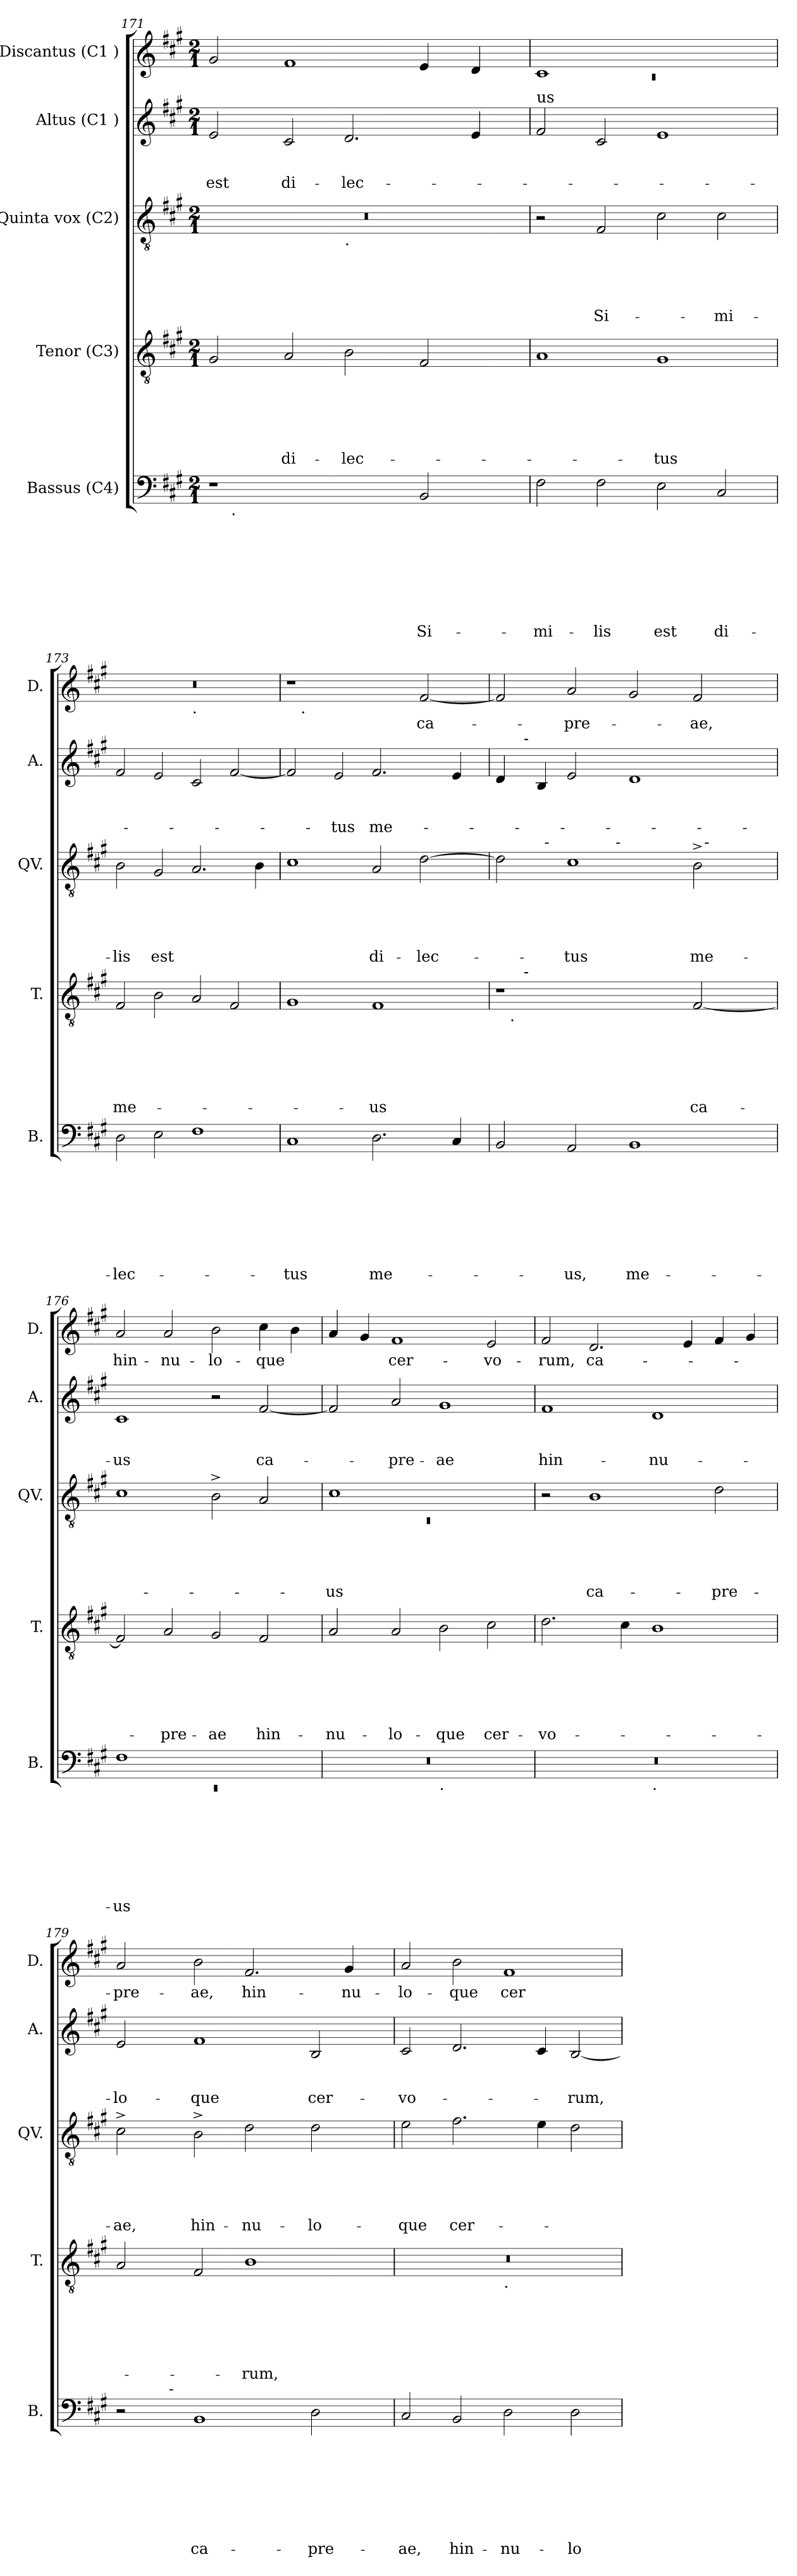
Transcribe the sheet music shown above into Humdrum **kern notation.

**kern	**text	**text	**text	**text	**text	**text	**text	**text	**kern	**text	**text	**text	**text	**text	**text	**kern	**text	**text	**text	**text	**text	**kern	**text	**text	**text	**kern	**text
*part5	*part5	*part5	*part5	*part5	*part5	*part5	*part5	*part5	*part4	*part4	*part4	*part4	*part4	*part4	*part4	*part3	*part3	*part3	*part3	*part3	*part3	*part2	*part2	*part2	*part2	*part1	*part1
*staff5	*staff5	*staff5	*staff5	*staff5	*staff5	*staff5	*staff5	*staff5	*staff4	*staff4	*staff4	*staff4	*staff4	*staff4	*staff4	*staff3	*staff3	*staff3	*staff3	*staff3	*staff3	*staff2	*staff2	*staff2	*staff2	*staff1	*staff1
*I"Bassus (C4)	*	*	*	*	*	*	*	*	*I"Tenor (C3)	*	*	*	*	*	*	*I"Quinta vox (C2)	*	*	*	*	*	*I"Altus (C1 )	*	*	*	*I"Discantus (C1 )	*
*I'B.	*	*	*	*	*	*	*	*	*I'T.	*	*	*	*	*	*	*I'QV.	*	*	*	*	*	*I'A.	*	*	*	*I'D.	*
!!LO:LB:g=z
*clefF4	*	*	*	*	*	*	*	*	*clefGv2	*	*	*	*	*	*	*clefGv2	*	*	*	*	*	*clefG2	*	*	*	*clefG2	*
*k[f#c#g#]	*	*	*	*	*	*	*	*	*k[f#c#g#]	*	*	*	*	*	*	*k[f#c#g#]	*	*	*	*	*	*k[f#c#g#]	*	*	*	*k[f#c#g#]	*
*A:	*	*	*	*	*	*	*	*	*A:	*	*	*	*	*	*	*A:	*	*	*	*	*	*A:	*	*	*	*A:	*
*M2/1	*	*	*	*	*	*	*	*	*M2/1	*	*	*	*	*	*	*M2/1	*	*	*	*	*	*M2/1	*	*	*	*M2/1	*
=171	=171	=171	=171	=171	=171	=171	=171	=171	=171	=171	=171	=171	=171	=171	=171	=171	=171	=171	=171	=171	=171	=171	=171	=171	=171	=171	=171
!	!	!	!	!	!	!	!	!	!	!	!	!	!	!	!	!	!	!	!	!	!	!	!	!	!LO:LY:b	!	!
*^	*	*	*	*	*	*	*	*	*	*	*	*	*	*	*	*^	*	*	*	*	*	*	*	*	*	*	*
1r	16.ryy	.	.	.	.	.	.	.	.	2G#/	.	.	.	.	.	.	0r	1ryy	.	.	.	.	.	2e/	.	.	est	2g#/	.
!	!LO:TX:b:t=.	!	!	!	!	!	!	!	!	!	!	!	!	!	!	!	!	!	!	!	!	!	!	!	!	!	!	!	!
.	1ryy	.	.	.	.	.	.	.	.	.	.	.	.	.	.	.	.	.	.	.	.	.	.	.	.	.	.	.	.
!	!	!	!	!	!	!	!	!	!	!	!	!	!	!	!	!LO:LY:b	!	!	!	!	!	!	!	!	!	!	!LO:LY:b	!	!
.	.	.	.	.	.	.	.	.	.	2A/	.	.	.	.	.	di-	.	.	.	.	.	.	.	2c#/	.	.	di-	1f#	.
!	!	!	!	!	!	!	!	!	!	!	!	!	!	!	!	!	!	!LO:TX:b:t=.	!	!	!	!	!	!	!	!	!	!	!
!	!	!	!	!	!	!	!	!	!	!	!	!	!	!	!	!LO:LY:b	!	!	!	!	!	!	!	!	!	!	!LO:LY:b	!	!
2ryy	.	.	.	.	.	.	.	.	.	2B\	.	.	.	.	.	-lec-	.	1ryy	.	.	.	.	.	2.d/	.	.	-lec-	.	.
.	2ryy	.	.	.	.	.	.	.	.	.	.	.	.	.	.	.	.	.	.	.	.	.	.	.	.	.	.	.	.
!	!	!	!	!	!	!	!	!	!LO:LY:b	!	!	!	!	!	!	!	!	!	!	!	!	!	!	!	!	!	!	!	!
2BB/	.	.	.	.	.	.	.	.	Si-	2F#/	.	.	.	.	.	.	.	.	.	.	.	.	.	.	.	.	.	4e/	.
.	4ryy	.	.	.	.	.	.	.	.	.	.	.	.	.	.	.	.	.	.	.	.	.	.	.	.	.	.	.	.
.	.	.	.	.	.	.	.	.	.	.	.	.	.	.	.	.	.	.	.	.	.	.	.	4e/	.	.	.	4d/	.
.	8ryy	.	.	.	.	.	.	.	.	.	.	.	.	.	.	.	.	.	.	.	.	.	.	.	.	.	.	.	.
.	32ryy	.	.	.	.	.	.	.	.	.	.	.	.	.	.	.	.	.	.	.	.	.	.	.	.	.	.	.	.
=172	=172	=172	=172	=172	=172	=172	=172	=172	=172	=172	=172	=172	=172	=172	=172	=172	=172	=172	=172	=172	=172	=172	=172	=172	=172	=172	=172	=172	=172
*	*	*	*	*	*	*	*	*	*	*	*	*	*	*	*	*	*	*	*	*	*	*	*	*	*	*	*	*^	*
!	!	!	!	!	!	!	!	!	!	!	!	!	!	!	!	!	!	!	!	!	!	!	!	!LO:TX:a:t=us	!	!	!	!	!	!
!	!	!	!	!	!	!	!	!	!LO:LY:b	!	!	!	!	!	!	!	!	!	!	!	!	!	!	!	!	!	!	!	!LO:N:vis=1	!
*v	*v	*	*	*	*	*	*	*	*	*	*	*	*	*	*	*	*v	*v	*	*	*	*	*	*	*	*	*	*	*	*
2F#\	.	.	.	.	.	.	.	-mi-	1A	.	.	.	.	.	.	2r	.	.	.	.	.	2f#/	.	.	.	1c#	0rc	.
!	!	!	!	!	!	!	!	!LO:LY:b	!	!	!	!	!	!	!	!	!	!	!	!	!LO:LY:b	!	!	!	!	!	!	!
2F#\	.	.	.	.	.	.	.	-lis	.	.	.	.	.	.	.	2F#/	.	.	.	.	Si-	2c#/	.	.	.	.	.	.
!	!	!	!	!	!	!	!	!LO:LY:b	!	!	!	!	!	!	!LO:LY:b	!	!	!	!	!	!	!	!	!	!	!	!	!
2E\	.	.	.	.	.	.	.	est	1G#	.	.	.	.	.	-tus	2c#\	.	.	.	.	.	1e	.	.	.	1ryy	.	.
!	!	!	!	!	!	!	!	!LO:LY:b	!	!	!	!	!	!	!	!	!	!	!	!	!LO:LY:b	!	!	!	!	!	!	!
2C#/	.	.	.	.	.	.	.	di-	.	.	.	.	.	.	.	2c#\	.	.	.	.	-mi-	.	.	.	.	.	.	.
=173	=173	=173	=173	=173	=173	=173	=173	=173	=173	=173	=173	=173	=173	=173	=173	=173	=173	=173	=173	=173	=173	=173	=173	=173	=173	=173	=173	=173
!	!	!	!	!	!	!	!	!LO:LY:b	!	!	!	!	!	!	!LO:LY:b	!	!	!	!	!	!LO:LY:b	!	!	!	!	!	!	!
2D\	.	.	.	.	.	.	.	-lec-	2F#/	.	.	.	.	.	me-	2B\	.	.	.	.	-lis	2f#/	.	.	.	0r	1ryy	.
!	!	!	!	!	!	!	!	!	!	!	!	!	!	!	!	!	!	!	!	!	!LO:LY:b	!	!	!	!	!	!	!
2E\	.	.	.	.	.	.	.	.	2B\	.	.	.	.	.	.	2G#/	.	.	.	.	est	2e/	.	.	.	.	.	.
!	!	!	!	!	!	!	!	!	!	!	!	!	!	!	!	!	!	!	!	!	!	!	!	!	!	!	!LO:TX:b:t=.	!
1F#	.	.	.	.	.	.	.	.	2A/	.	.	.	.	.	.	2.A/	.	.	.	.	.	2c#/	.	.	.	.	1ryy	.
.	.	.	.	.	.	.	.	.	2F#/	.	.	.	.	.	.	.	.	.	.	.	.	[<2f#/	.	.	.	.	.	.
.	.	.	.	.	.	.	.	.	.	.	.	.	.	.	.	4B\	.	.	.	.	.	.	.	.	.	.	.	.
=174	=174	=174	=174	=174	=174	=174	=174	=174	=174	=174	=174	=174	=174	=174	=174	=174	=174	=174	=174	=174	=174	=174	=174	=174	=174	=174	=174	=174
!	!	!	!	!	!	!	!	!LO:LY:b	!	!	!	!	!	!	!	!	!	!	!	!	!	!	!	!	!	!	!	!
1C#	.	.	.	.	.	.	.	-tus	1G#	.	.	.	.	.	.	1c#	.	.	.	.	.	2f#/]	.	.	.	1r	16.ryy	.
!	!	!	!	!	!	!	!	!	!	!	!	!	!	!	!	!	!	!	!	!	!	!	!	!	!	!	!LO:TX:b:t=.	!
.	.	.	.	.	.	.	.	.	.	.	.	.	.	.	.	.	.	.	.	.	.	.	.	.	.	.	1ryy	.
!	!	!	!	!	!	!	!	!	!	!	!	!	!	!	!	!	!	!	!	!	!	!	!	!	!LO:LY:b	!	!	!
.	.	.	.	.	.	.	.	.	.	.	.	.	.	.	.	.	.	.	.	.	.	2e/	.	.	-tus	.	.	.
!	!	!	!	!	!	!	!	!LO:LY:b	!	!	!	!	!	!	!LO:LY:b	!	!	!	!	!	!LO:LY:b	!	!	!	!LO:LY:b	!	!	!
2.D\	.	.	.	.	.	.	.	me-	1F#	.	.	.	.	.	-us	2A/	.	.	.	.	di-	2.f#/	.	.	me-	2ryy	.	.
.	.	.	.	.	.	.	.	.	.	.	.	.	.	.	.	.	.	.	.	.	.	.	.	.	.	.	2ryy	.
!	!	!	!	!	!	!	!	!	!	!	!	!	!	!	!	!	!	!	!	!	!LO:LY:b	!	!	!	!	!	!	!LO:LY:b
.	.	.	.	.	.	.	.	.	.	.	.	.	.	.	.	[>2d\	.	.	.	.	-lec-	.	.	.	.	[>2f#/	.	-ca-
.	.	.	.	.	.	.	.	.	.	.	.	.	.	.	.	.	.	.	.	.	.	.	.	.	.	.	4ryy	.
4C#/	.	.	.	.	.	.	.	.	.	.	.	.	.	.	.	.	.	.	.	.	.	4e/	.	.	.	.	.	.
.	.	.	.	.	.	.	.	.	.	.	.	.	.	.	.	.	.	.	.	.	.	.	.	.	.	.	8ryy	.
.	.	.	.	.	.	.	.	.	.	.	.	.	.	.	.	.	.	.	.	.	.	.	.	.	.	.	32ryy	.
*	*	*	*	*	*	*	*	*	*	*	*	*	*	*	*	*	*	*	*	*	*	*	*	*	*	*v	*v	*
!!LO:PB:g=z
=175	=175	=175	=175	=175	=175	=175	=175	=175	=175	=175	=175	=175	=175	=175	=175	=175	=175	=175	=175	=175	=175	=175	=175	=175	=175	=175	=175
*	*	*	*	*	*	*	*	*	*^	*	*	*	*	*	*	*^	*	*	*	*	*	*^	*	*	*	*	*
*	*	*	*	*	*	*	*	*	*	*^	*	*	*	*	*	*	*	*^	*	*	*	*	*	*	*	*	*	*	*	*
*	*	*	*	*	*	*	*	*	*	*	*	*	*	*	*	*	*	*	*	*^	*	*	*	*	*	*	*	*	*	*	*	*
2BB/	.	.	.	.	.	.	.	.	1r	16.ryy	8ryy	.	.	.	.	.	.	2d\]	4ryy	2ryy	1ryy	.	.	.	.	.	4d/	8ryy	.	.	.	2f#/]	.
!	!	!	!	!	!	!	!	!	!	!LO:TX:b:t=.	!	!	!	!	!	!	!	!	!	!	!	!	!	!	!	!	!	!	!	!	!	!	!
.	.	.	.	.	.	.	.	.	.	1ryy	.	.	.	.	.	.	.	.	.	.	.	.	.	.	.	.	.	.	.	.	.	.	.
.	.	.	.	.	.	.	.	.	.	.	32ryy	.	.	.	.	.	.	.	.	.	.	.	.	.	.	.	.	32ryy	.	.	.	.	.
!	!	!	!	!	!	!	!	!	!	!	!	!	!	!	!	!	!	!	!	!	!	!	!	!	!	!	!	!LO:TX:a:t=-	!	!	!	!	!
!	!	!	!	!	!	!	!	!	!	!	!LO:TX:a:t=-	!	!	!	!	!	!	!	!	!	!	!	!	!	!	!	!	!	!	!	!	!	!
.	.	.	.	.	.	.	.	.	.	.	1ryy	.	.	.	.	.	.	.	.	.	.	.	.	.	.	.	.	1ryy	.	.	.	.	.
.	.	.	.	.	.	.	.	.	.	.	.	.	.	.	.	.	.	.	32ryy	.	.	.	.	.	.	.	4B/	.	.	.	.	.	.
!	!	!	!	!	!	!	!	!	!	!	!	!	!	!	!	!	!	!	!LO:TX:a:t=-	!	!	!	!	!	!	!	!	!	!	!	!	!	!
.	.	.	.	.	.	.	.	.	.	.	.	.	.	.	.	.	.	.	1ryy	.	.	.	.	.	.	.	.	.	.	.	.	.	.
!	!	!	!	!	!	!	!	!LO:LY:b	!	!	!	!	!	!	!	!	!	!	!	!	!	!	!	!	!	!LO:LY:b	!	!	!	!	!	!	!LO:LY:b
2AA/	.	.	.	.	.	.	.	-us,	.	.	.	.	.	.	.	.	.	1c#	.	4ryy	.	.	.	.	.	-tus	2e/	.	.	.	.	2a/	-pre-
.	.	.	.	.	.	.	.	.	.	.	.	.	.	.	.	.	.	.	.	8ryy	.	.	.	.	.	.	.	.	.	.	.	.	.
.	.	.	.	.	.	.	.	.	.	.	.	.	.	.	.	.	.	.	.	32ryy	.	.	.	.	.	.	.	.	.	.	.	.	.
!	!	!	!	!	!	!	!	!	!	!	!	!	!	!	!	!	!	!	!	!LO:TX:a:t=-	!	!	!	!	!	!	!	!	!	!	!	!	!
.	.	.	.	.	.	.	.	.	.	.	.	.	.	.	.	.	.	.	.	1ryy	.	.	.	.	.	.	.	.	.	.	.	.	.
!	!	!	!	!	!	!	!	!LO:LY:b	!	!	!	!	!	!	!	!	!	!	!	!	!	!	!	!	!	!	!	!	!	!	!	!	!
1BB	.	.	.	.	.	.	.	me-	2ryy	.	.	.	.	.	.	.	.	.	.	.	2ryy	.	.	.	.	.	1d	.	.	.	.	2g#/	.
.	.	.	.	.	.	.	.	.	.	2ryy	.	.	.	.	.	.	.	.	.	.	.	.	.	.	.	.	.	.	.	.	.	.	.
.	.	.	.	.	.	.	.	.	.	.	2ryy	.	.	.	.	.	.	.	.	.	.	.	.	.	.	.	.	2ryy	.	.	.	.	.
.	.	.	.	.	.	.	.	.	.	.	.	.	.	.	.	.	.	.	2ryy	.	.	.	.	.	.	.	.	.	.	.	.	.	.
!	!	!	!	!	!	!	!	!	!	!	!	!	!	!	!	!	!LO:LY:b	!	!	!	!	!	!	!	!	!LO:LY:b	!	!	!	!	!	!	!LO:LY:b
.	.	.	.	.	.	.	.	.	[<2F#/	.	.	.	.	.	.	.	ca-	2B^>\	.	.	16ryy	.	.	.	.	me-	.	.	.	.	.	2f#/	-ae,
!	!	!	!	!	!	!	!	!	!	!	!	!	!	!	!	!	!	!	!	!	!LO:TX:a:t=-	!	!	!	!	!	!	!	!	!	!	!	!
.	.	.	.	.	.	.	.	.	.	.	.	.	.	.	.	.	.	.	.	.	4..ryy	.	.	.	.	.	.	.	.	.	.	.	.
.	.	.	.	.	.	.	.	.	.	4ryy	.	.	.	.	.	.	.	.	.	.	.	.	.	.	.	.	.	.	.	.	.	.	.
.	.	.	.	.	.	.	.	.	.	.	4ryy	.	.	.	.	.	.	.	.	.	.	.	.	.	.	.	.	4ryy	.	.	.	.	.
.	.	.	.	.	.	.	.	.	.	.	.	.	.	.	.	.	.	.	8..ryy	.	.	.	.	.	.	.	.	.	.	.	.	.	.
.	.	.	.	.	.	.	.	.	.	8ryy	.	.	.	.	.	.	.	.	.	.	.	.	.	.	.	.	.	.	.	.	.	.	.
.	.	.	.	.	.	.	.	.	.	.	16.ryy	.	.	.	.	.	.	.	.	16.ryy	.	.	.	.	.	.	.	16.ryy	.	.	.	.	.
.	.	.	.	.	.	.	.	.	.	32ryy	.	.	.	.	.	.	.	.	.	.	.	.	.	.	.	.	.	.	.	.	.	.	.
=176	=176	=176	=176	=176	=176	=176	=176	=176	=176	=176	=176	=176	=176	=176	=176	=176	=176	=176	=176	=176	=176	=176	=176	=176	=176	=176	=176	=176	=176	=176	=176	=176	=176
*^	*	*	*	*	*	*	*	*	*	*	*	*	*	*	*	*	*	*	*	*	*	*	*	*	*	*	*	*	*	*	*	*	*
!	!LO:N:vis=1	!	!	!	!	!	!	!	!LO:LY:b	!	!	!	!	!	!	!	!	!	!	!	!	!	!	!	!	!	!	!	!	!	!	!LO:LY:b	!	!LO:LY:b
*	*	*	*	*	*	*	*	*	*	*v	*v	*v	*	*	*	*	*	*	*	*	*	*	*	*	*	*	*	*v	*v	*	*	*	*	*
*	*	*	*	*	*	*	*	*	*	*	*	*	*	*	*	*	*v	*v	*v	*v	*	*	*	*	*	*	*	*	*	*	*
1F#	0rEE	.	.	.	.	.	.	.	-us	2F#/]	.	.	.	.	.	.	1c#	.	.	.	.	.	1c#	.	.	-us	2a/	hin-
!	!	!	!	!	!	!	!	!	!	!	!	!	!	!	!	!LO:LY:b	!	!	!	!	!	!	!	!	!	!	!	!LO:LY:b
.	.	.	.	.	.	.	.	.	.	2A/	.	.	.	.	.	-pre-	.	.	.	.	.	.	.	.	.	.	2a/	-nu-
!	!	!	!	!	!	!	!	!	!	!	!	!	!	!	!	!LO:LY:b	!	!	!	!	!	!	!	!	!	!	!	!LO:LY:b
1ryy	.	.	.	.	.	.	.	.	.	2G#/	.	.	.	.	.	-ae	2B^>\	.	.	.	.	.	2r	.	.	.	2b\	-lo-
!	!	!	!	!	!	!	!	!	!	!	!	!	!	!	!	!LO:LY:b	!	!	!	!	!	!	!	!	!	!LO:LY:b	!	!LO:LY:b
.	.	.	.	.	.	.	.	.	.	2F#/	.	.	.	.	.	hin-	2A/	.	.	.	.	.	[<2f#/	.	.	ca-	4cc#\	-que
.	.	.	.	.	.	.	.	.	.	.	.	.	.	.	.	.	.	.	.	.	.	.	.	.	.	.	4b\	.
=177	=177	=177	=177	=177	=177	=177	=177	=177	=177	=177	=177	=177	=177	=177	=177	=177	=177	=177	=177	=177	=177	=177	=177	=177	=177	=177	=177	=177
*	*	*	*	*	*	*	*	*	*	*	*	*	*	*	*	*	*^	*	*	*	*	*	*	*	*	*	*	*
!	!	!	!	!	!	!	!	!	!	!	!	!	!	!	!	!LO:LY:b	!	!LO:N:vis=1	!	!	!	!	!LO:LY:b	!	!	!	!	!	!
0r	1ryy	.	.	.	.	.	.	.	.	2A/	.	.	.	.	.	-nu-	1c#	0rC	.	.	.	.	-us	2f#/]	.	.	.	4a/	.
.	.	.	.	.	.	.	.	.	.	.	.	.	.	.	.	.	.	.	.	.	.	.	.	.	.	.	.	4g#/	.
!	!	!	!	!	!	!	!	!	!	!	!	!	!	!	!	!LO:LY:b	!	!	!	!	!	!	!	!	!	!	!LO:LY:b	!	!LO:LY:b
.	.	.	.	.	.	.	.	.	.	2A/	.	.	.	.	.	-lo-	.	.	.	.	.	.	.	2a/	.	.	-pre-	1f#	cer-
!	!LO:TX:b:t=.	!	!	!	!	!	!	!	!	!	!	!	!	!	!	!	!	!	!	!	!	!	!	!	!	!	!	!	!
!	!	!	!	!	!	!	!	!	!	!	!	!	!	!	!	!LO:LY:b	!	!	!	!	!	!	!	!	!	!	!LO:LY:b	!	!
.	1ryy	.	.	.	.	.	.	.	.	2B\	.	.	.	.	.	-que	1ryy	.	.	.	.	.	.	1g#	.	.	-ae	.	.
!	!	!	!	!	!	!	!	!	!	!	!	!	!	!	!	!LO:LY:b	!	!	!	!	!	!	!	!	!	!	!	!	!LO:LY:b
.	.	.	.	.	.	.	.	.	.	2c#\	.	.	.	.	.	cer-	.	.	.	.	.	.	.	.	.	.	.	2e/	-vo-
*	*	*	*	*	*	*	*	*	*	*	*	*	*	*	*	*	*v	*v	*	*	*	*	*	*	*	*	*	*	*
=178	=178	=178	=178	=178	=178	=178	=178	=178	=178	=178	=178	=178	=178	=178	=178	=178	=178	=178	=178	=178	=178	=178	=178	=178	=178	=178	=178	=178
!	!	!	!	!	!	!	!	!	!	!	!	!	!	!	!	!LO:LY:b	!	!	!	!	!	!	!	!	!	!LO:LY:b	!	!LO:LY:b
0r	1ryy	.	.	.	.	.	.	.	.	2.d\	.	.	.	.	.	-vo-	2r	.	.	.	.	.	1f#	.	.	hin-	2f#/	-rum,
!	!	!	!	!	!	!	!	!	!	!	!	!	!	!	!	!	!	!	!	!	!	!LO:LY:b	!	!	!	!	!	!LO:LY:b
.	.	.	.	.	.	.	.	.	.	.	.	.	.	.	.	.	1B	.	.	.	.	ca-	.	.	.	.	2.d/	ca-
.	.	.	.	.	.	.	.	.	.	4c#\	.	.	.	.	.	.	.	.	.	.	.	.	.	.	.	.	.	.
!	!LO:TX:b:t=.	!	!	!	!	!	!	!	!	!	!	!	!	!	!	!	!	!	!	!	!	!	!	!	!	!	!	!
!	!	!	!	!	!	!	!	!	!	!	!	!	!	!	!	!	!	!	!	!	!	!	!	!	!	!LO:LY:b	!	!
.	1ryy	.	.	.	.	.	.	.	.	1B	.	.	.	.	.	.	.	.	.	.	.	.	1d	.	.	-nu-	.	.
.	.	.	.	.	.	.	.	.	.	.	.	.	.	.	.	.	.	.	.	.	.	.	.	.	.	.	4e/	.
!	!	!	!	!	!	!	!	!	!	!	!	!	!	!	!	!	!	!	!	!	!	!LO:LY:b	!	!	!	!	!	!
.	.	.	.	.	.	.	.	.	.	.	.	.	.	.	.	.	2d\	.	.	.	.	-pre-	.	.	.	.	4f#/	.
.	.	.	.	.	.	.	.	.	.	.	.	.	.	.	.	.	.	.	.	.	.	.	.	.	.	.	4g#</	.
!!LO:LB:g=z
=179	=179	=179	=179	=179	=179	=179	=179	=179	=179	=179	=179	=179	=179	=179	=179	=179	=179	=179	=179	=179	=179	=179	=179	=179	=179	=179	=179	=179
!	!	!	!	!	!	!	!	!	!	!	!	!	!	!	!	!	!	!	!	!	!	!LO:LY:b	!	!	!	!LO:LY:b	!	!LO:LY:b
2r	4ryy	.	.	.	.	.	.	.	.	2A/	.	.	.	.	.	.	2c#^>\	.	.	.	.	-ae,	2e/	.	.	-lo-	2a/	-pre-
.	16.ryy	.	.	.	.	.	.	.	.	.	.	.	.	.	.	.	.	.	.	.	.	.	.	.	.	.	.	.
!	!LO:TX:a:t=-	!	!	!	!	!	!	!	!	!	!	!	!	!	!	!	!	!	!	!	!	!	!	!	!	!	!	!
.	1ryy	.	.	.	.	.	.	.	.	.	.	.	.	.	.	.	.	.	.	.	.	.	.	.	.	.	.	.
!	!	!	!	!	!	!	!	!	!LO:LY:b	!	!	!	!	!	!	!	!	!	!	!	!	!LO:LY:b	!	!	!	!LO:LY:b	!	!LO:LY:b
1BB	.	.	.	.	.	.	.	.	ca-	2F#/	.	.	.	.	.	.	2B^>\	.	.	.	.	hin-	1f#	.	.	-que	2b\	-ae,
!	!	!	!	!	!	!	!	!	!	!	!	!	!	!	!	!LO:LY:b	!	!	!	!	!	!LO:LY:b	!	!	!	!	!	!LO:LY:b
.	.	.	.	.	.	.	.	.	.	1B	.	.	.	.	.	-rum,	2d\	.	.	.	.	-nu-	.	.	.	.	2.f#/	hin-
.	2ryy	.	.	.	.	.	.	.	.	.	.	.	.	.	.	.	.	.	.	.	.	.	.	.	.	.	.	.
!	!	!	!	!	!	!	!	!	!LO:LY:b	!	!	!	!	!	!	!	!	!	!	!	!	!LO:LY:b	!	!	!	!LO:LY:b	!	!
2D\	.	.	.	.	.	.	.	.	-pre-	.	.	.	.	.	.	.	2d\	.	.	.	.	-lo-	2B/	.	.	cer-	.	.
!	!	!	!	!	!	!	!	!	!	!	!	!	!	!	!	!	!	!	!	!	!	!	!	!	!	!	!	!LO:LY:b
.	.	.	.	.	.	.	.	.	.	.	.	.	.	.	.	.	.	.	.	.	.	.	.	.	.	.	4g#/	-nu-
.	8ryy	.	.	.	.	.	.	.	.	.	.	.	.	.	.	.	.	.	.	.	.	.	.	.	.	.	.	.
.	32ryy	.	.	.	.	.	.	.	.	.	.	.	.	.	.	.	.	.	.	.	.	.	.	.	.	.	.	.
=180	=180	=180	=180	=180	=180	=180	=180	=180	=180	=180	=180	=180	=180	=180	=180	=180	=180	=180	=180	=180	=180	=180	=180	=180	=180	=180	=180	=180
!	!	!	!	!	!	!	!	!	!LO:LY:b	!	!	!	!	!	!	!	!	!	!	!	!	!LO:LY:b	!	!	!	!LO:LY:b	!	!LO:LY:b
*v	*v	*	*	*	*	*	*	*	*	*^	*	*	*	*	*	*	*	*	*	*	*	*	*	*	*	*	*	*
2C#/	.	.	.	.	.	.	.	-ae,	0r	1ryy	.	.	.	.	.	.	2e\	.	.	.	.	-que	2c#/	.	.	-vo-	2a/	-lo-
!	!	!	!	!	!	!	!	!LO:LY:b	!	!	!	!	!	!	!	!	!	!	!	!	!	!LO:LY:b	!	!	!	!	!	!LO:LY:b
2BB/	.	.	.	.	.	.	.	hin-	.	.	.	.	.	.	.	.	2.f#\	.	.	.	.	cer-	2.d/	.	.	.	2b\	-que
!	!	!	!	!	!	!	!	!	!	!LO:TX:b:t=.	!	!	!	!	!	!	!	!	!	!	!	!	!	!	!	!	!	!
!	!	!	!	!	!	!	!	!LO:LY:b	!	!	!	!	!	!	!	!	!	!	!	!	!	!	!	!	!	!	!	!LO:LY:b
2D\	.	.	.	.	.	.	.	-nu-	.	1ryy	.	.	.	.	.	.	.	.	.	.	.	.	.	.	.	.	1f#	cer-
.	.	.	.	.	.	.	.	.	.	.	.	.	.	.	.	.	4e\	.	.	.	.	.	4c#/	.	.	.	.	.
!	!	!	!	!	!	!	!	!LO:LY:b	!	!	!	!	!	!	!	!	!	!	!	!	!	!	!	!	!	!LO:LY:b	!	!
2D\	.	.	.	.	.	.	.	-lo-	.	.	.	.	.	.	.	.	2d\	.	.	.	.	.	[<2B/	.	.	-rum,	.	.
*	*	*	*	*	*	*	*	*	*v	*v	*	*	*	*	*	*	*	*	*	*	*	*	*	*	*	*	*	*
=	=	=	=	=	=	=	=	=	=	=	=	=	=	=	=	=	=	=	=	=	=	=	=	=	=	=	=
*-	*-	*-	*-	*-	*-	*-	*-	*-	*-	*-	*-	*-	*-	*-	*-	*-	*-	*-	*-	*-	*-	*-	*-	*-	*-	*-	*-
